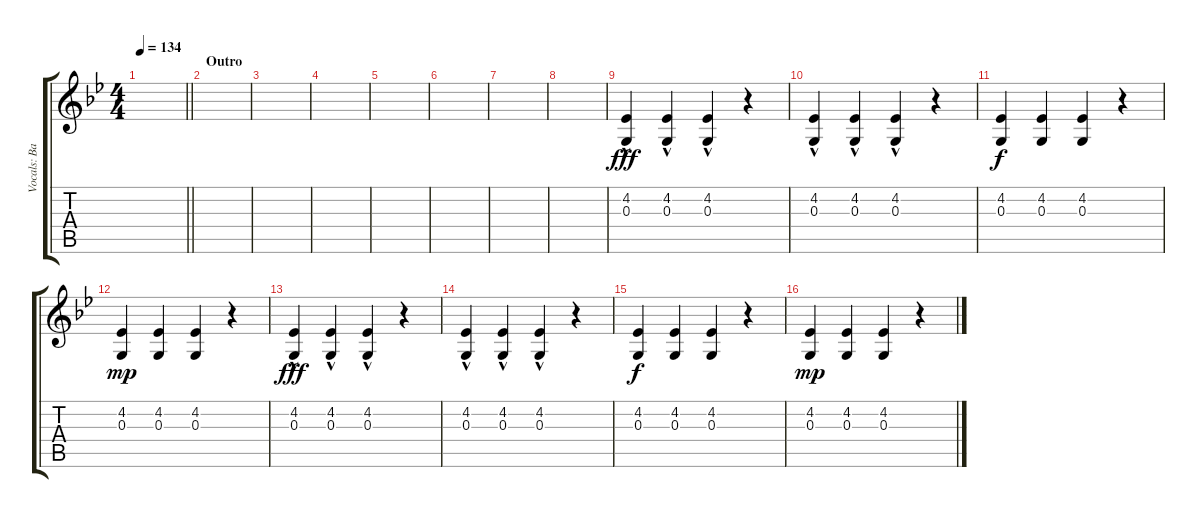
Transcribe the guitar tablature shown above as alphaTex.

\track ("Vocals: Back" "Vocals: Ba") {instrument pad1newage}
\staff {score tabs}
\tuning (E4 B3 G3 D3 A2 E2) {hide}
\ts (4 4)
\tempo 134
\clef g2
\barLineRight lightlight
\ks bb
|
\section ("" "Outro")
|
|
|
|
|
|
|
(4.2{hac} 0.3{hac}).4{dy fff} (4.2{hac} 0.3{hac}).4 (4.2{hac} 0.3{hac}).4 r.4 |
(4.2{hac} 0.3{hac}).4{volume 12} (4.2{hac} 0.3{hac}).4 (4.2{hac} 0.3{hac}).4 r.4 |
(4.2 0.3).4{dy f} (4.2 0.3).4 (4.2 0.3).4 r.4 |
(4.2 0.3).4{dy mp} (4.2 0.3).4 (4.2 0.3).4 r.4 |
(4.2{hac} 0.3{hac}).4{dy fff} (4.2{hac} 0.3{hac}).4 (4.2{hac} 0.3{hac}).4 r.4 |
(4.2{hac} 0.3{hac}).4{volume 8} (4.2{hac} 0.3{hac}).4 (4.2{hac} 0.3{hac}).4 r.4 |
(4.2 0.3).4{dy f} (4.2 0.3).4 (4.2 0.3).4 r.4 |
(4.2 0.3).4{dy mp} (4.2 0.3).4 (4.2 0.3).4 r.4
